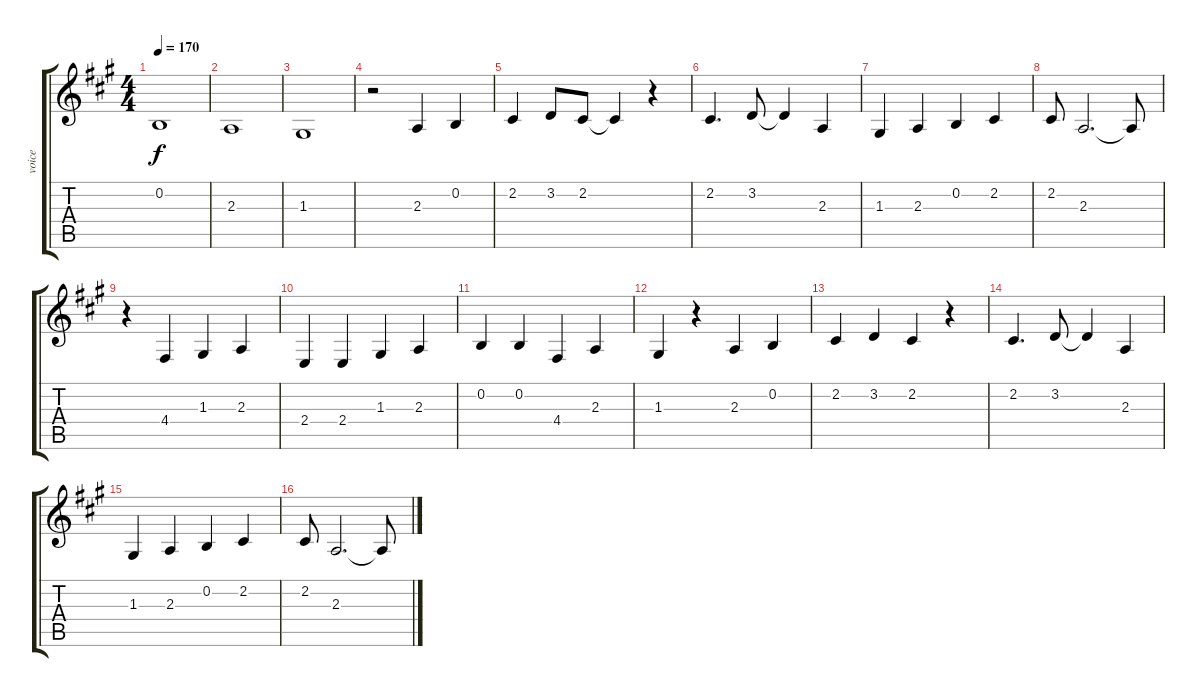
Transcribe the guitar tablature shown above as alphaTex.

\track ("voice" "voice") {instrument flute}
\staff {score tabs}
\tuning (E4 B3 G3 D3 A2 E2) {hide}
\ts (4 4)
\tempo 170
\clef g2
\ks a
0.2.1{dy f} |
2.3.1 |
1.3.1 |
r.2 2.3.4 0.2.4 |
2.2.4 3.2.8 2.2.8 2.2{t}.4 r.4 |
2.2.4{d} 3.2.8 3.2{t}.4 2.3.4 |
1.3.4 2.3.4 0.2.4 2.2.4 |
2.2.8 2.3.2{d} 2.3{t}.8 |
r.4 4.4.4 1.3.4 2.3.4 |
2.4.4 2.4.4 1.3.4 2.3.4 |
0.2.4 0.2.4 4.4.4 2.3.4 |
1.3.4 r.4 2.3.4 0.2.4 |
2.2.4 3.2.4 2.2.4 r.4 |
2.2.4{d} 3.2.8 3.2{t}.4 2.3.4 |
1.3.4 2.3.4 0.2.4 2.2.4 |
2.2.8 2.3.2{d} 2.3{t}.8
